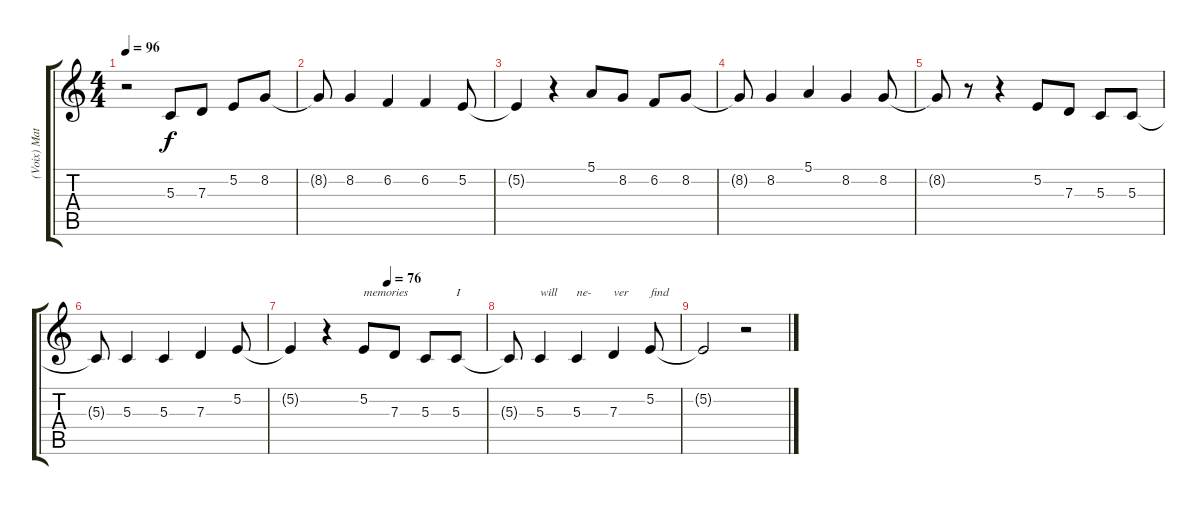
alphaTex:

\track ("(Voix) Matthew Bellamy" "(Voix) Mat") {instrument piccolo}
\staff {score tabs}
\tuning (E4 B3 G3 D3 A2 E2) {hide}
\ts (4 4)
\tempo 96
\clef g2
\ks c
r.2{dy f} 5.3.8 7.3.8 5.2.8 8.2.8 |
8.2{t}.8 8.2.4 6.2.4 6.2.4 5.2.8 |
5.2{t}.4 r.4 5.1.8 8.2.8 6.2.8 8.2.8 |
8.2{t}.8 8.2.4 5.1.4 8.2.4 8.2.8 |
8.2{t}.8 r.8 r.4 5.2.8 7.3.8 5.3.8 5.3.8 |
5.3{t}.8 5.3.4 5.3.4 7.3.4 5.2.8 |
\tempo (76 0.5)
5.2{t}.4 r.4 5.2.8{txt "memories"} 7.3.8 5.3.8 5.3.8{txt "I"} |
5.3{t}.8 5.3.4{txt "will"} 5.3.4{txt "ne-"} 7.3.4{txt "ver"} 5.2.8{txt "find"} |
5.2{t}.2 r.2
